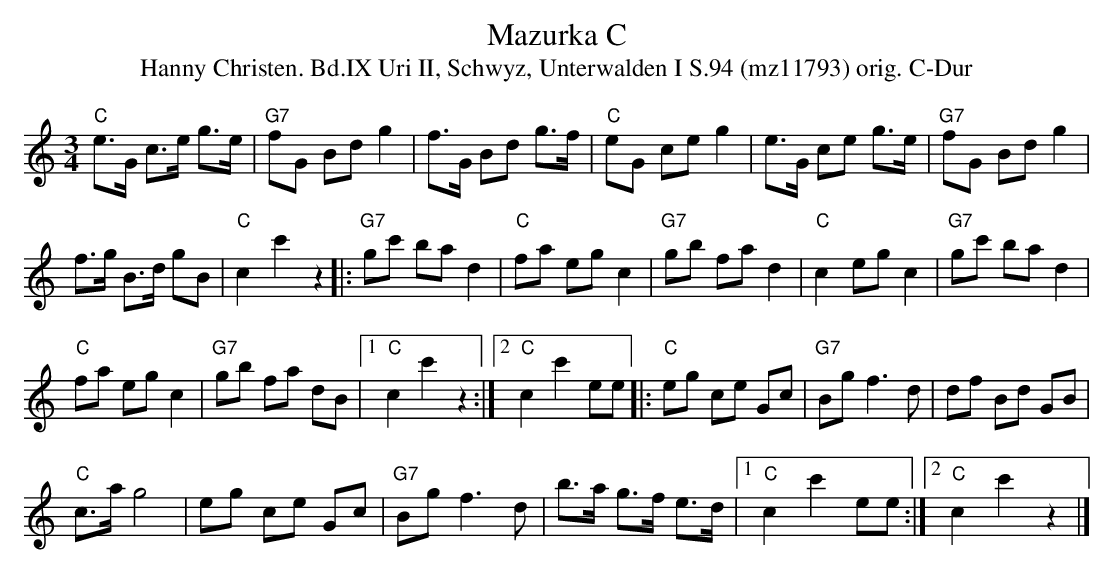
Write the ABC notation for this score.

X:1
T:Mazurka C
T:Hanny Christen. Bd.IX Uri II, Schwyz, Unterwalden I S.94 (mz11793) orig. C-Dur
M:3/4
L:1/8
K:C
"C"e>G c>e g>e | "G7"fG Bd g2 | f>G Bd g>f | "C"eG ce g2 | e>G ce g>e | "G7"fG Bd g2 |
f>g B>d gB | "C"c2c'2z2 |: "G7"gc' ba d2 | "C"fa eg c2 | "G7"gb fa d2 | "C"c2 eg c2 | "G7"gc' ba d2 |
"C"fa eg c2 | "G7"gb fa dB |1 "C"c2c'2 z2 :|2 "C"c2c'2 ee |: "C"eg ce Gc | "G7"Bg f3d | df Bd GB |
"C"c>a g4 | eg ce Gc | "G7"Bg f3d | b>a g>f e>d |1 "C"c2c'2 ee :|2 "C"c2c'2 z2 |]
